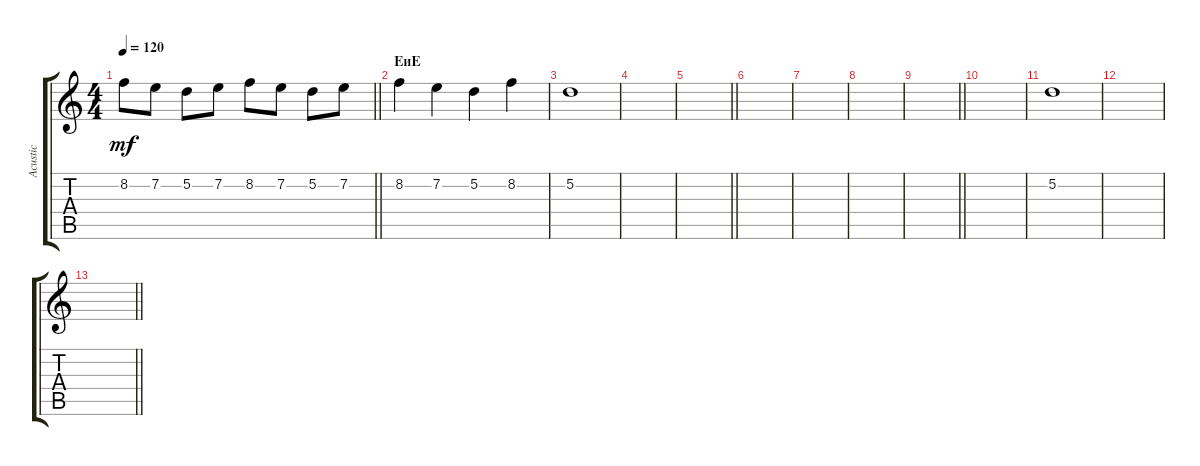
\track ("Acustic" "Acustic") {instrument acousticguitarsteel}
\staff {score tabs}
\tuning (D4 A3 F3 C3 G2 D2) {hide}
\ts (4 4)
\tempo 120
\clef g2
\barLineRight lightlight
\ks c
8.2.8{dy mf} 7.2.8 5.2.8 7.2.8 8.2.8 7.2.8 5.2.8 7.2.8 |
\section ("" "ЕиЕ")
8.2.4 7.2.4 5.2.4 8.2.4 |
5.2.1 |
|
\barLineRight lightlight
|
|
|
|
\barLineRight lightlight
|
|
5.2.1 |
|
\barLineRight lightlight
